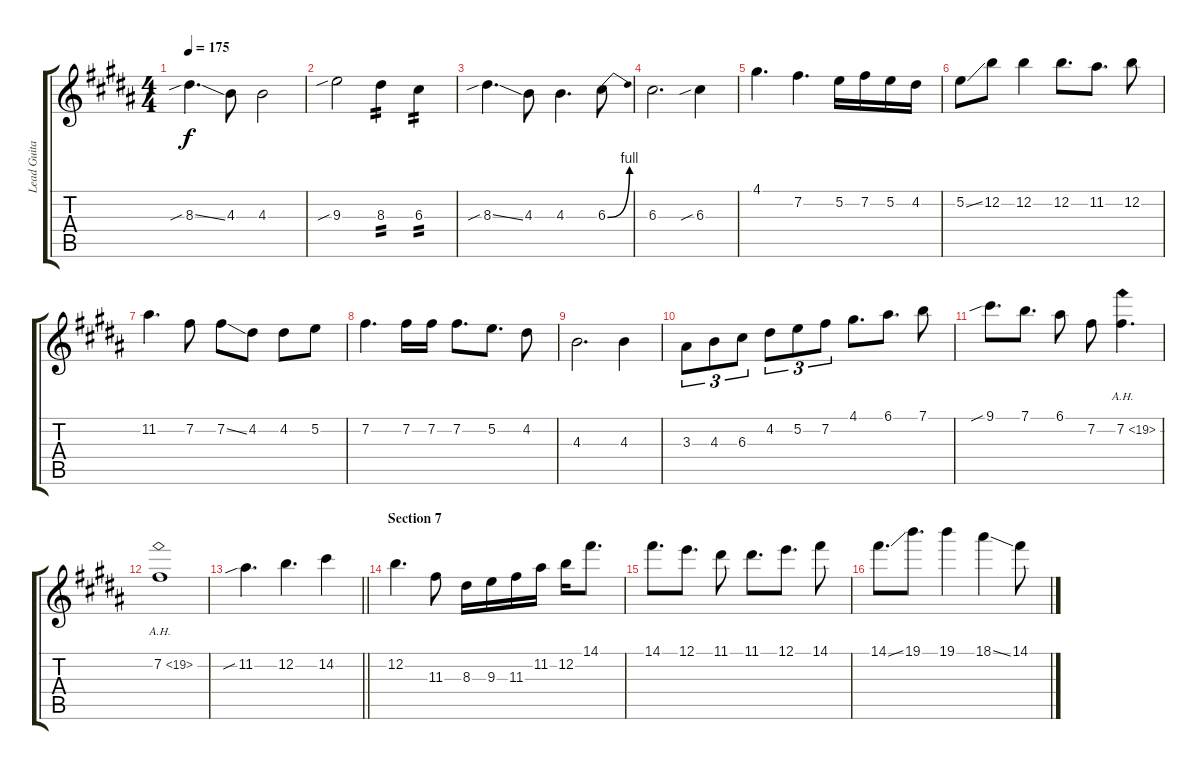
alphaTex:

\track ("Lead Guitar" "Lead Guita") {instrument distortionguitar}
\staff {score tabs}
\tuning (E4 B3 G3 D3 A2 E2) {hide}
\ts (4 4)
\tempo 175
\clef g2
\ks b
8.3{sib ss}.4{d dy f} 4.3.8 4.3.2 |
9.3{sib}.2 8.3.4{tp 2} 6.3.4{tp 2} |
8.3{sib ss}.4{d} 4.3.8 4.3.4{d} 6.3{be (bend 0 0 60 4)}.8 |
6.3.2{d} 6.3{sib}.4 |
4.1.4{d} 7.2.4{d} 5.2.16 7.2.16 5.2.16 4.2.16 |
5.2{ss}.8 12.2.8 12.2.4 12.2.8{d} 11.2.8{d} 12.2.8 |
11.2.4{d} 7.2.8 7.2{ss}.8 4.2.8 4.2.8 5.2.8 |
7.2.4{d} 7.2.16 7.2.16 7.2.8{d} 5.2.8{d} 4.2.8 |
4.3.2{d} 4.3.4 |
3.3.8{tu (3 2)} 4.3.8{tu (3 2)} 6.3.8{tu (3 2)} 4.2.8{tu (3 2)} 5.2.8{tu (3 2)} 7.2.8{tu (3 2)} 4.1.8{d} 6.1.8{d} 7.1.8 |
9.1{sib}.8{d} 7.1.8{d} 6.1.8 7.2.8 7.2{ah 12}.4{d} |
7.2{ah 12}.1 |
\barLineRight lightlight
11.2{sib}.4{d} 12.2.4{d} 14.2.4 |
\section ("" "Section 7")
12.2.4{d} 11.3.8 8.3.16 9.3.16 11.3.16 11.2.16 12.2.16 14.1.8{d} |
14.1.8{d} 12.1.8{d} 11.1.8 11.1.8{d} 12.1.8{d} 14.1.8 |
14.1{ss}.8{d} 19.1.8{d} 19.1.4 18.1{ss}.4 14.1.8
